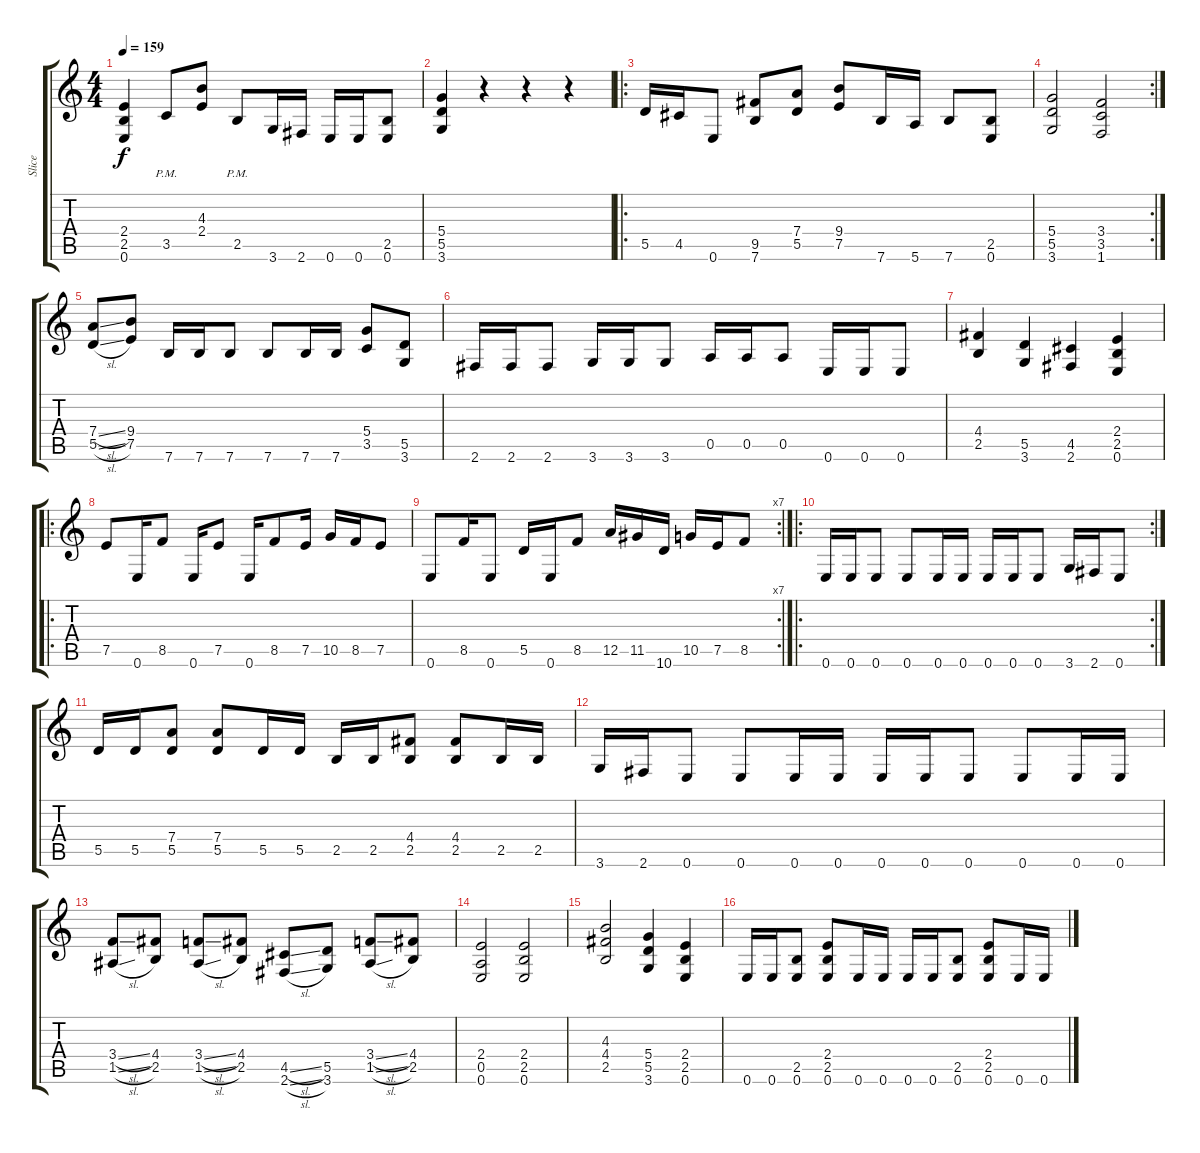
\track ("Slice" "Slice") {instrument distortionguitar}
\staff {score tabs}
\tuning (E4 B3 G3 D3 A2 E2) {hide}
\ts (4 4)
\tempo 159
\clef g2
\ks c
(2.4 2.5 0.6).4{dy f instrument distortionguitar} 3.5{pm}.8 (4.3 2.4).8 2.5{pm}.8 3.6.16 2.6.16 0.6.16 0.6.16 (2.5 0.6).8 |
(5.4 5.5 3.6).4 r.4 r.4 r.4 |
\ro
5.5.16 4.5.16 0.6.8 (9.5 7.6).8 (7.4 5.5).8 (9.4 7.5).8 7.6.16 5.6.16 7.6.8 (2.5 0.6).8 |
\rc 2
(5.4 5.5 3.6).2 (3.4 3.5 1.6).2 |
(7.4{sl} 5.5{sl}).8 (9.4 7.5).8 7.6.16 7.6.16 7.6.8 7.6.8 7.6.16 7.6.16 (5.4 3.5).8 (5.5 3.6).8 |
2.6.16 2.6.16 2.6.8 3.6.16 3.6.16 3.6.8 0.5.16 0.5.16 0.5.8 0.6.16 0.6.16 0.6.8 |
(4.4 2.5).4 (5.5 3.6).4 (4.5 2.6).4 (2.4 2.5 0.6).4 |
\ro
7.5.8 0.6.16 8.5.8 0.6.16 7.5.8 0.6.16 8.5.8 7.5.16 10.5.16 8.5.16 7.5.8 |
\rc 7
0.6.8 8.5.16 0.6.8 5.5.16 0.6.16 8.5.8 12.5.16 11.5.16 10.6.16 10.5.16 7.5.16 8.5.8 |
\ro
\rc 2
0.6.16 0.6.16 0.6.8 0.6.8 0.6.16 0.6.16 0.6.16 0.6.16 0.6.8 3.6.16 2.6.16 0.6.8 |
5.5.16 5.5.16 (7.4 5.5).8 (7.4 5.5).8 5.5.16 5.5.16 2.5.16 2.5.16 (4.4 2.5).8 (4.4 2.5).8 2.5.16 2.5.16 |
3.6.16 2.6.16 0.6.8 0.6.8 0.6.16 0.6.16 0.6.16 0.6.16 0.6.8 0.6.8 0.6.16 0.6.16 |
(3.4{sl} 1.5{sl}).8 (4.4 2.5).8 (3.4{sl} 1.5{sl}).8 (4.4 2.5).8 (4.5{sl} 2.6{sl}).8 (5.5 3.6).8 (3.4{sl} 1.5{sl}).8 (4.4 2.5).8 |
(2.4 0.5 0.6).2 (2.4 2.5 0.6).2 |
(4.3 4.4 2.5).2 (5.4 5.5 3.6).4 (2.4 2.5 0.6).4 |
0.6.16 0.6.16 (2.5 0.6).8 (2.4 2.5 0.6).8 0.6.16 0.6.16 0.6.16 0.6.16 (2.5 0.6).8 (2.4 2.5 0.6).8 0.6.16 0.6.16
